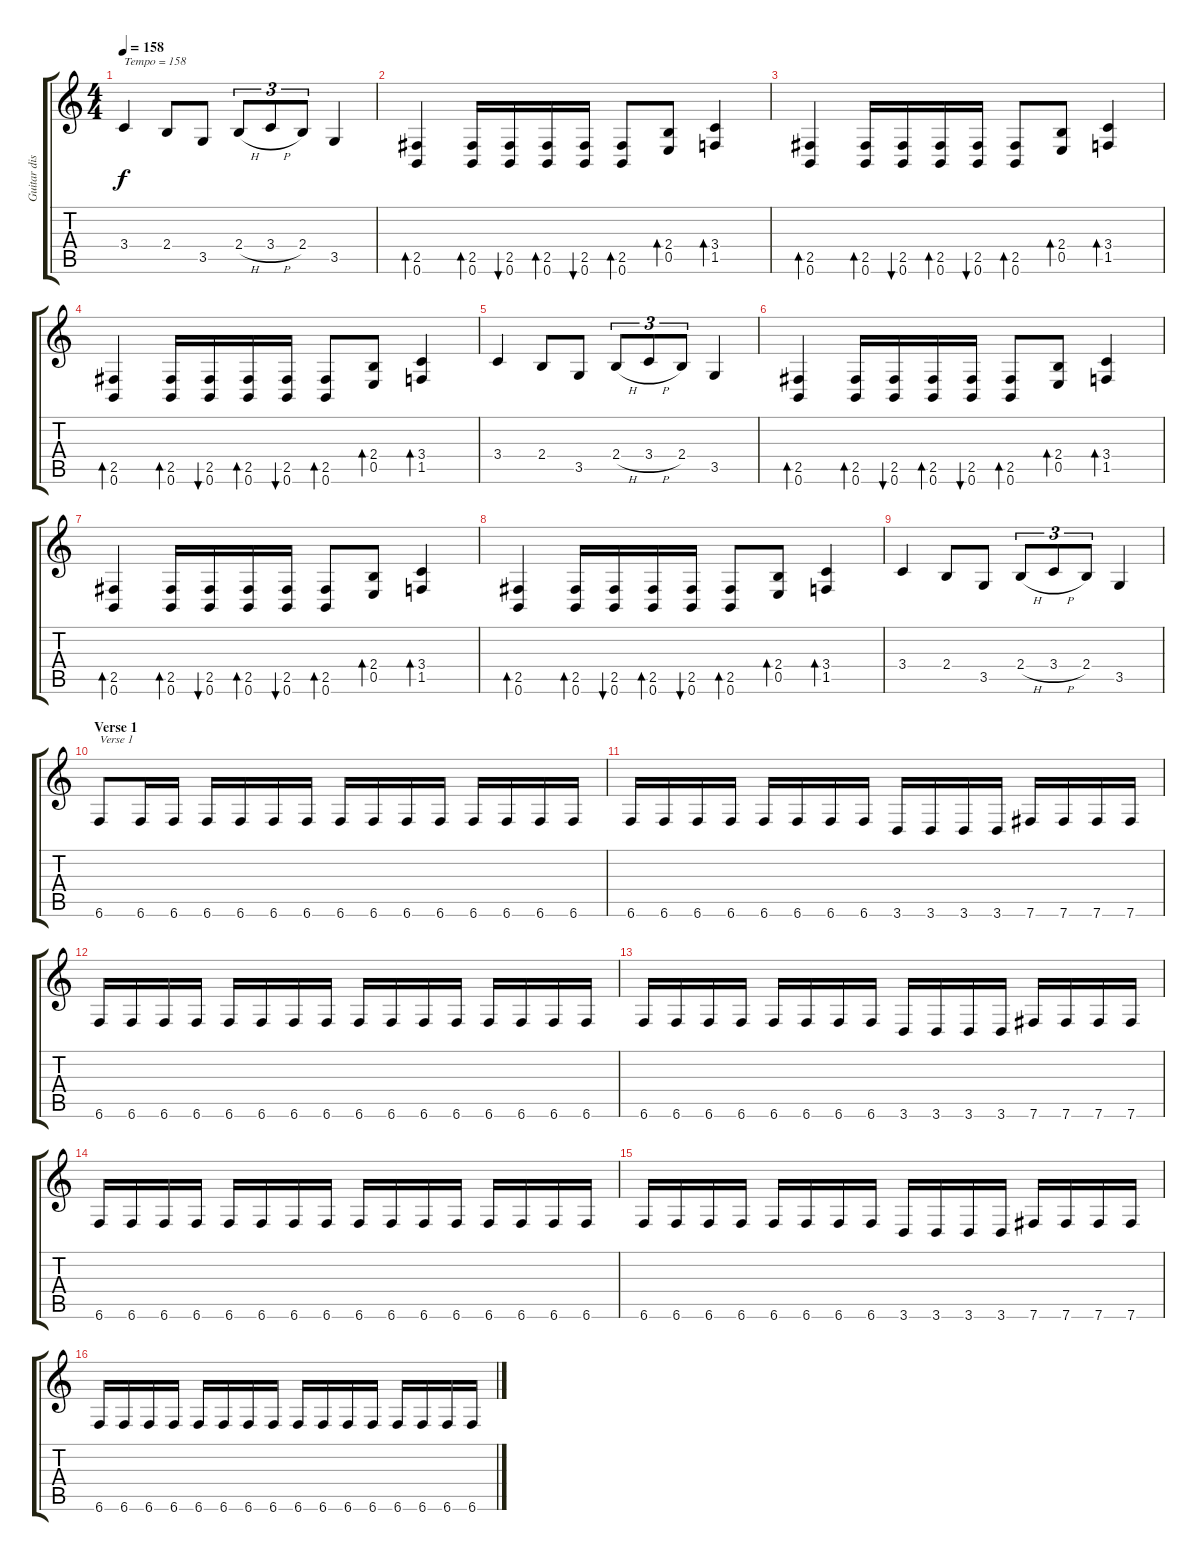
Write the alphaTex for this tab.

\track ("Guitar distortion 2" "Guitar dis") {instrument distortionguitar}
\staff {score tabs}
\tuning (B3 Gb3 D3 A2 E2 B1) {hide}
\ts (4 4)
\tempo 158
\clef g2
\ks c
3.4.4{txt "Tempo = 158" dy f instrument distortionguitar} 2.4.8 3.5.8 2.4{h}.8{tu (3 2)} 3.4{h}.8{tu (3 2)} 2.4.8{tu (3 2)} 3.5.4 |
(2.5 0.6).4{bd 60} (2.5 0.6).16{bd 60} (2.5 0.6).16{bu 60} (2.5 0.6).16{bd 60} (2.5 0.6).16{bu 60} (2.5 0.6).8{bd 60} (2.4 0.5).8{bd 60} (3.4 1.5).4{bd 60} |
(2.5 0.6).4{bd 60} (2.5 0.6).16{bd 60} (2.5 0.6).16{bu 60} (2.5 0.6).16{bd 60} (2.5 0.6).16{bu 60} (2.5 0.6).8{bd 60} (2.4 0.5).8{bd 60} (3.4 1.5).4{bd 60} |
(2.5 0.6).4{bd 60} (2.5 0.6).16{bd 60} (2.5 0.6).16{bu 60} (2.5 0.6).16{bd 60} (2.5 0.6).16{bu 60} (2.5 0.6).8{bd 60} (2.4 0.5).8{bd 60} (3.4 1.5).4{bd 60} |
3.4.4 2.4.8 3.5.8 2.4{h}.8{tu (3 2)} 3.4{h}.8{tu (3 2)} 2.4.8{tu (3 2)} 3.5.4 |
(2.5 0.6).4{bd 60} (2.5 0.6).16{bd 60} (2.5 0.6).16{bu 60} (2.5 0.6).16{bd 60} (2.5 0.6).16{bu 60} (2.5 0.6).8{bd 60} (2.4 0.5).8{bd 60} (3.4 1.5).4{bd 60} |
(2.5 0.6).4{bd 60} (2.5 0.6).16{bd 60} (2.5 0.6).16{bu 60} (2.5 0.6).16{bd 60} (2.5 0.6).16{bu 60} (2.5 0.6).8{bd 60} (2.4 0.5).8{bd 60} (3.4 1.5).4{bd 60} |
(2.5 0.6).4{bd 60} (2.5 0.6).16{bd 60} (2.5 0.6).16{bu 60} (2.5 0.6).16{bd 60} (2.5 0.6).16{bu 60} (2.5 0.6).8{bd 60} (2.4 0.5).8{bd 60} (3.4 1.5).4{bd 60} |
3.4.4 2.4.8 3.5.8 2.4{h}.8{tu (3 2)} 3.4{h}.8{tu (3 2)} 2.4.8{tu (3 2)} 3.5.4 |
\section ("" "Verse 1")
6.6.8{txt "Verse 1"} 6.6.16 6.6.16 6.6.16 6.6.16 6.6.16 6.6.16 6.6.16 6.6.16 6.6.16 6.6.16 6.6.16 6.6.16 6.6.16 6.6.16 |
6.6.16 6.6.16 6.6.16 6.6.16 6.6.16 6.6.16 6.6.16 6.6.16 3.6.16 3.6.16 3.6.16 3.6.16 7.6.16 7.6.16 7.6.16 7.6.16 |
6.6.16 6.6.16 6.6.16 6.6.16 6.6.16 6.6.16 6.6.16 6.6.16 6.6.16 6.6.16 6.6.16 6.6.16 6.6.16 6.6.16 6.6.16 6.6.16 |
6.6.16 6.6.16 6.6.16 6.6.16 6.6.16 6.6.16 6.6.16 6.6.16 3.6.16 3.6.16 3.6.16 3.6.16 7.6.16 7.6.16 7.6.16 7.6.16 |
6.6.16 6.6.16 6.6.16 6.6.16 6.6.16 6.6.16 6.6.16 6.6.16 6.6.16 6.6.16 6.6.16 6.6.16 6.6.16 6.6.16 6.6.16 6.6.16 |
6.6.16 6.6.16 6.6.16 6.6.16 6.6.16 6.6.16 6.6.16 6.6.16 3.6.16 3.6.16 3.6.16 3.6.16 7.6.16 7.6.16 7.6.16 7.6.16 |
6.6.16 6.6.16 6.6.16 6.6.16 6.6.16 6.6.16 6.6.16 6.6.16 6.6.16 6.6.16 6.6.16 6.6.16 6.6.16 6.6.16 6.6.16 6.6.16
